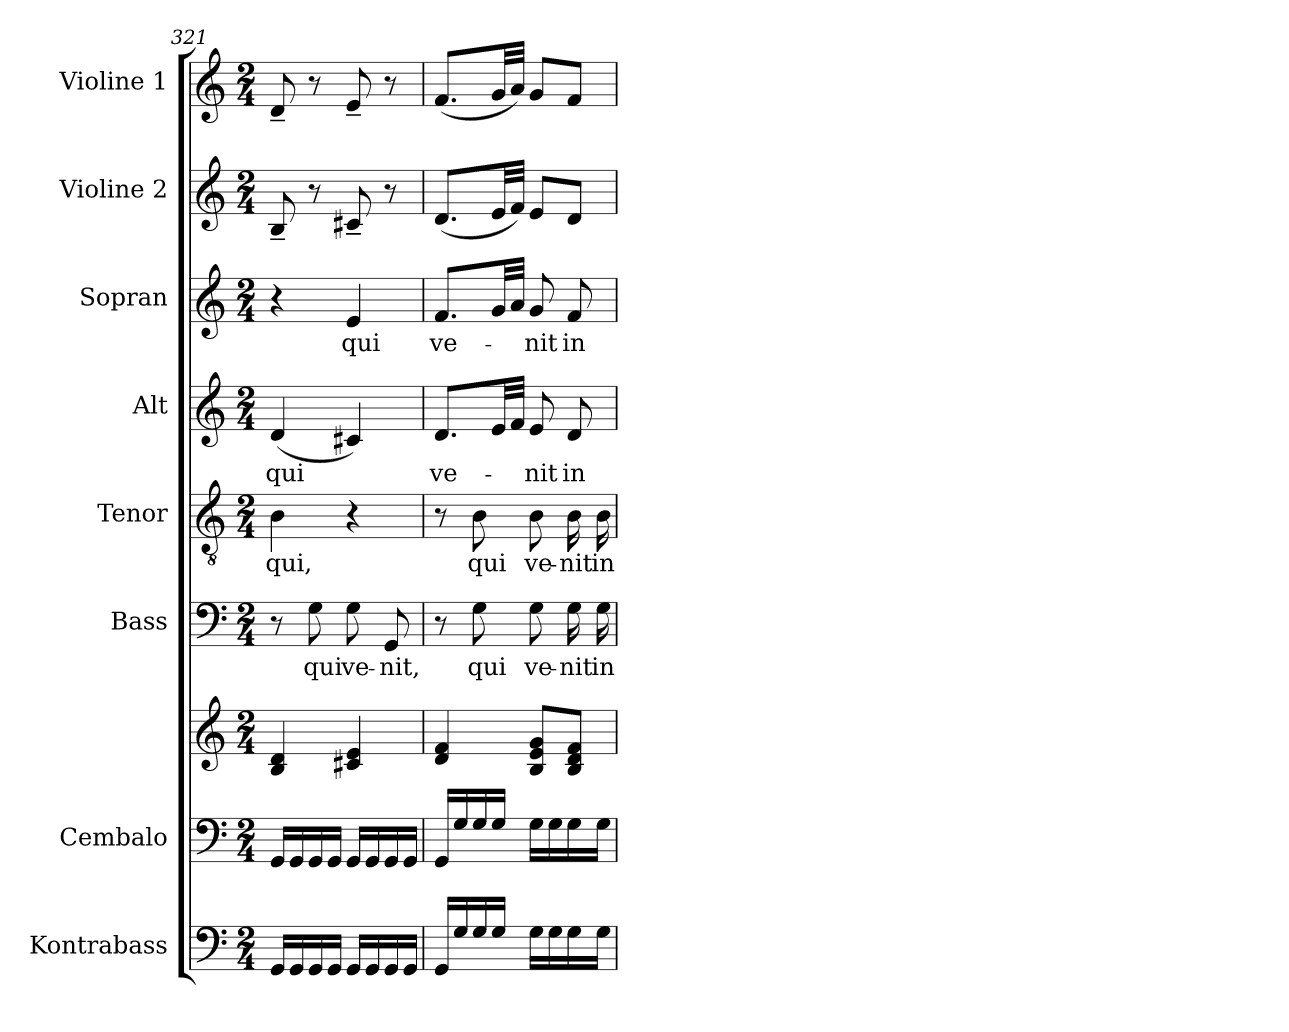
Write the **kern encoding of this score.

**kern	**kern	**kern	**kern	**text	**kern	**text	**kern	**text	**kern	**text	**kern	**kern
*part8	*part7	*part7	*part6	*part6	*part5	*part5	*part4	*part4	*part3	*part3	*part2	*part1
*staff9	*staff8	*staff7	*staff6	*staff6	*staff5	*staff5	*staff4	*staff4	*staff3	*staff3	*staff2	*staff1
*I"Kontrabass	*I"Cembalo	*	*I"Bass	*	*I"Tenor	*	*I"Alt	*	*I"Sopran	*	*I"Violine 2	*I"Violine 1
*I'Kb.	*I'Cemb.	*	*I'B.	*	*I'T.	*	*I'A.	*	*I'S.	*	*I'Vl. 2	*I'Vl. 1
*clefF4	*clefF4	*clefG2	*clefF4	*	*clefGv2	*	*clefG2	*	*clefG2	*	*clefG2	*clefG2
*ITrd7c12	*	*	*	*	*	*	*	*	*	*	*	*
*k[]	*k[]	*k[]	*k[]	*	*k[]	*	*k[]	*	*k[]	*	*k[]	*k[]
*C:	*C:	*C:	*C:	*	*C:	*	*C:	*	*C:	*	*C:	*C:
*M2/4	*M2/4	*M2/4	*M2/4	*	*M2/4	*	*M2/4	*	*M2/4	*	*M2/4	*M2/4
=321	=321	=321	=321	=321	=321	=321	=321	=321	=321	=321	=321	=321
!	!	!	!	!	!	!LO:LY:b	!	!LO:LY:b	!	!	!	!
16GGG/LL	16GG/LL	4B/ 4d/	8r	.	4B\	qui,	(<4d/	qui	4r	.	8B~</	8d~</
16GGG/	16GG/	.	.	.	.	.	.	.	.	.	.	.
!	!	!	!	!LO:LY:b	!	!	!	!	!	!	!	!
16GGG/	16GG/	.	8G\	qui	.	.	.	.	.	.	8r	8r
16GGG/JJ	16GG/JJ	.	.	.	.	.	.	.	.	.	.	.
!	!	!	!	!LO:LY:b	!	!	!	!	!	!LO:LY:b	!	!
16GGG/LL	16GG/LL	4c#X/ 4e/	8G\	ve-	4r	.	4c#X/)	.	4e/	qui	8c#X~</	8e~</
16GGG/	16GG/	.	.	.	.	.	.	.	.	.	.	.
!	!	!	!	!LO:LY:b	!	!	!	!	!	!	!	!
16GGG/	16GG/	.	8GG/	-nit,	.	.	.	.	.	.	8r	8r
16GGG/JJ	16GG/JJ	.	.	.	.	.	.	.	.	.	.	.
=322	=322	=322	=322	=322	=322	=322	=322	=322	=322	=322	=322	=322
!	!	!	!	!	!	!	!	!LO:LY:b	!	!LO:LY:b	!	!
16GGG/LL	16GG/LL	4d/ 4f/	8r	.	8r	.	8.d/L	ve-	8.f/L	ve-	(<8.d/L	(<8.f/L
16GG/	16G/	.	.	.	.	.	.	.	.	.	.	.
!	!	!	!	!LO:LY:b	!	!LO:LY:b	!	!	!	!	!	!
16GG/	16G/	.	8G\	qui	8B\	qui	.	.	.	.	.	.
16GG/JJ	16G/JJ	.	.	.	.	.	32e/LL	.	32g/LL	.	32e/LL	32g/LL
.	.	.	.	.	.	.	32f/JJJ	.	32a/JJJ	.	32f/JJJ)	32a/JJJ)
!	!	!	!	!LO:LY:b	!	!LO:LY:b	!	!LO:LY:b	!	!LO:LY:b	!	!
16GG\LL	16G\LL	8B/ 8e/ 8g/L	8G\	ve-	8B\	ve-	8e/	-nit	8g/	-nit	8e/L	8g/L
16GG\	16G\	.	.	.	.	.	.	.	.	.	.	.
!	!	!	!	!LO:LY:b	!	!LO:LY:b	!	!LO:LY:b	!	!LO:LY:b	!	!
16GG\	16G\	8B/ 8d/ 8f/J	16G\	-nit	16B\	-nit	8d/	in	8f/	in	8d/J	8f/J
!	!	!	!	!LO:LY:b	!	!LO:LY:b	!	!	!	!	!	!
16GG\JJ	16G\JJ	.	16G\	in	16B\	in	.	.	.	.	.	.
=	=	=	=	=	=	=	=	=	=	=	=	=
*-	*-	*-	*-	*-	*-	*-	*-	*-	*-	*-	*-	*-
